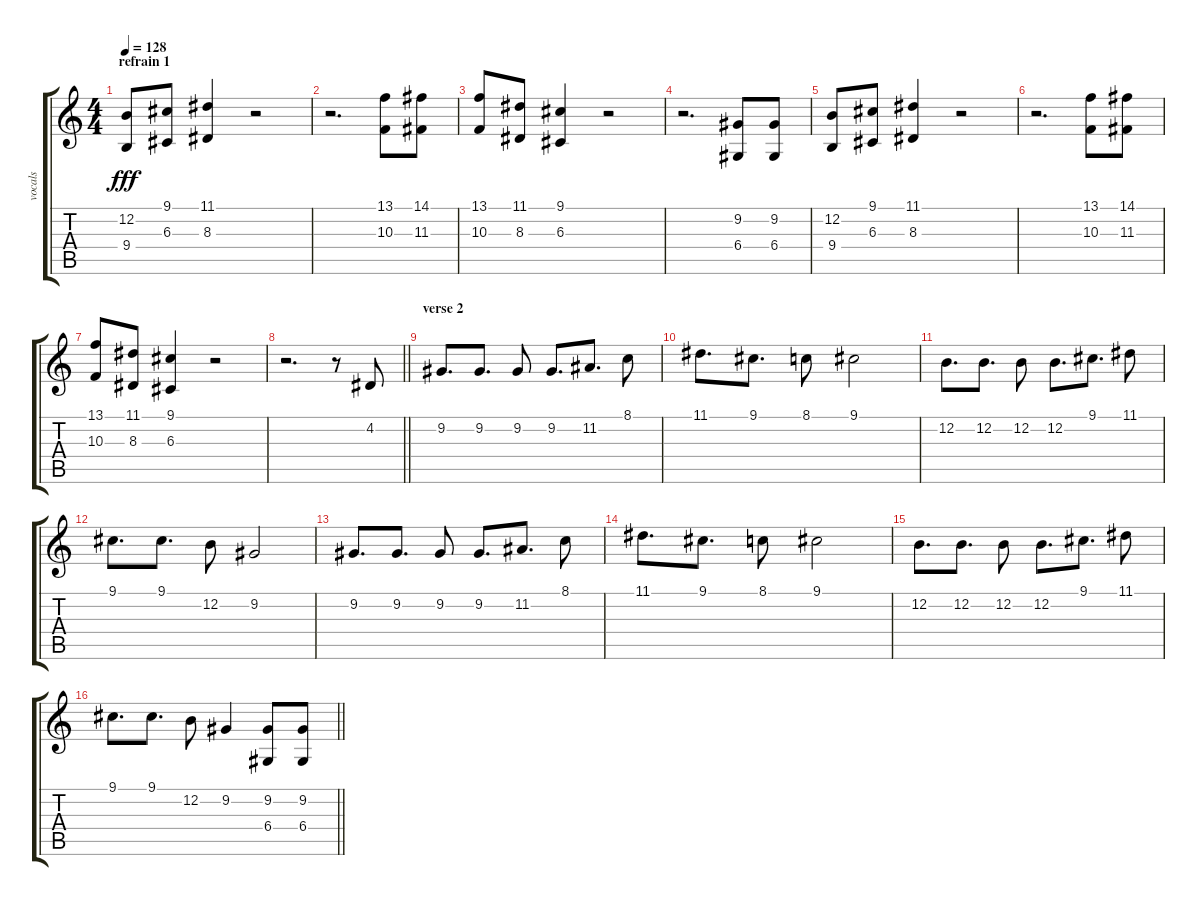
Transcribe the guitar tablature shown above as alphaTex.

\track ("vocals" "vocals") {instrument drawbarorgan}
\staff {score tabs}
\tuning (E4 B3 G3 D3 A2 E2) {hide}
\ts (4 4)
\section ("" "refrain 1")
\tempo 128
\clef g2
\ks c
(12.2 9.4).8{dy fff} (9.1 6.3).8 (11.1 8.3).4 r.2 |
r.2{d} (13.1 10.3).8 (14.1 11.3).8 |
(13.1 10.3).8 (11.1 8.3).8 (9.1 6.3).4 r.2 |
r.2{d} (9.2 6.4).8 (9.2 6.4).8 |
(12.2 9.4).8 (9.1 6.3).8 (11.1 8.3).4 r.2 |
r.2{d} (13.1 10.3).8 (14.1 11.3).8 |
(13.1 10.3).8 (11.1 8.3).8 (9.1 6.3).4 r.2 |
\barLineRight lightlight
r.2{d} r.8 4.2.8 |
\section ("" "verse 2")
9.2.8{d} 9.2.8{d} 9.2.8 9.2.8{d} 11.2.8{d} 8.1.8 |
11.1.8{d} 9.1.8{d} 8.1.8 9.1.2 |
12.2.8{d} 12.2.8{d} 12.2.8 12.2.8{d} 9.1.8{d} 11.1.8 |
9.1.8{d} 9.1.8{d} 12.2.8 9.2.2 |
9.2.8{d} 9.2.8{d} 9.2.8 9.2.8{d} 11.2.8{d} 8.1.8 |
11.1.8{d} 9.1.8{d} 8.1.8 9.1.2 |
12.2.8{d} 12.2.8{d} 12.2.8 12.2.8{d} 9.1.8{d} 11.1.8 |
\barLineRight lightlight
9.1.8{d} 9.1.8{d} 12.2.8 9.2.4 (9.2 6.4).8 (9.2 6.4).8
